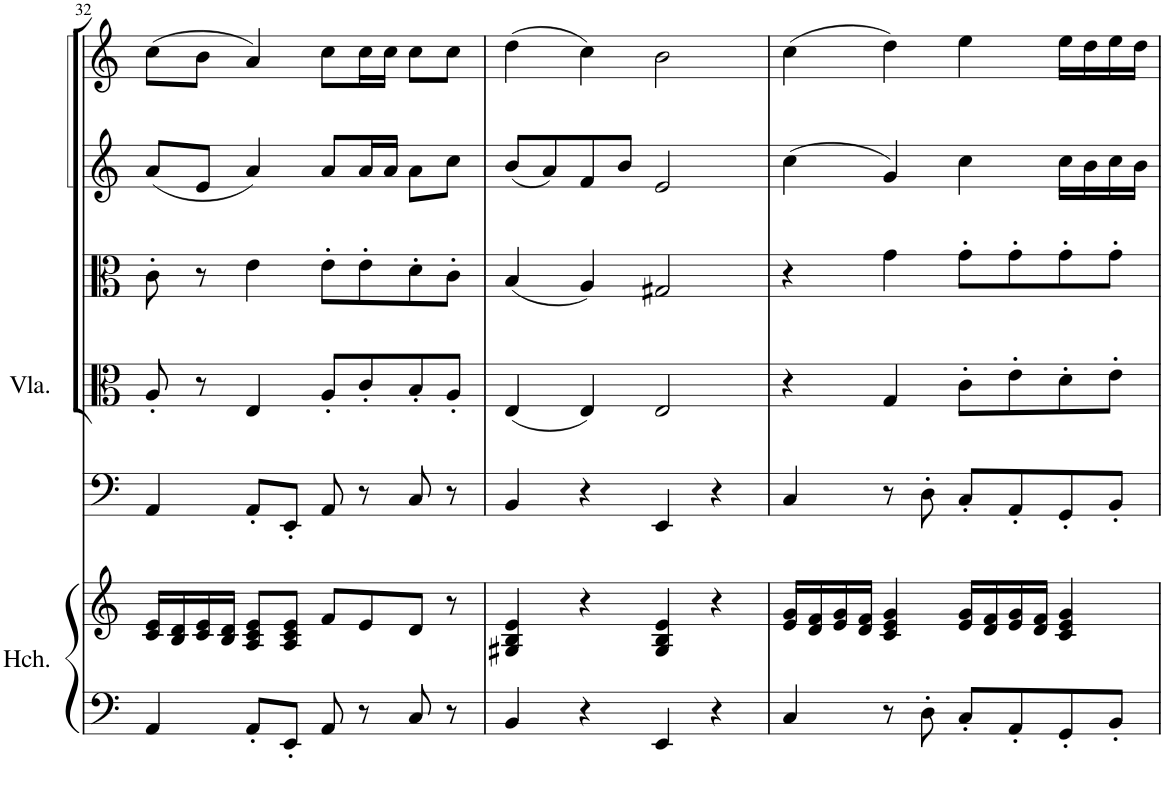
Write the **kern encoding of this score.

**kern	**kern	**kern	**kern	**kern	**kern	**kern
*part6	*part6	*part5	*part4	*part3	*part2	*part1
*staff7	*staff6	*staff5	*staff4	*staff3	*staff2	*staff1
*I"Harpsichord	*	*I"Contrabass	*I"Viola	*I"Viola	*I"Violin II	*I"Violin I
*I'Hch.	*	*	*I'Vla.	*I'Vla	*I'Vln	*I'Vln
!!LO:PB:g=z
*clefF4	*clefG2	*clefF4	*clefC3	*clefC3	*clefG2	*clefG2
*k[]	*k[]	*k[]	*k[]	*k[]	*k[]	*k[]
*M4/4	*M4/4	*M4/4	*M4/4	*M4/4	*M4/4	*M4/4
=32	=32	=32	=32	=32	=32	=32
4AA/	16c/ 16e/LL	4AA/	8A'/	8c'\	(8a/L	(8cc\L
.	16B/ 16d/	.	.	.	.	.
.	16c/ 16e/	.	8r	8r	8e/J	8b\J
.	16B/ 16d/JJ	.	.	.	.	.
8AA'/L	8A/ 8c/ 8e/L	8AA'/L	4E/	4e\	4a/)	4a/)
8EE'/J	8A/ 8c/ 8e/J	8EE'/J	.	.	.	.
8AA/	8f/L	8AA/	8A'/L	8e'\L	8a/L	8cc\L
8r	8e/	8r	8c'/	8e'\	16a/L	16cc\L
.	.	.	.	.	16a/JJ	16cc\JJ
8C/	8d/J	8C/	8B'/	8d'\	8a\L	8cc\L
8r	8r	8r	8A'/J	8c'\J	8cc\J	8cc\J
=33	=33	=33	=33	=33	=33	=33
4BB/	4G#X/ 4B/ 4e/	4BB/	(4E/	(4B/	(8b/L	(4dd\
.	.	.	.	.	8a/)	.
4r	4r	4r	4E/)	4A/)	8f/	4cc\)
.	.	.	.	.	8b/J	.
4EE/	4G#/ 4B/ 4e/	4EE/	2E/	2G#X/	2e/	2b\
4r	4r	4r	.	.	.	.
=34	=34	=34	=34	=34	=34	=34
4C/	16e/ 16g/LL	4C/	4r	4r	(4cc\	(4cc\
.	16d/ 16f/	.	.	.	.	.
.	16e/ 16g/	.	.	.	.	.
.	16d/ 16f/JJ	.	.	.	.	.
8r	4c/ 4e/ 4g/	8r	4G/	4g\	4g/)	4dd\)
8D'\	.	8D'\	.	.	.	.
8C'/L	16e/ 16g/LL	8C'/L	8c'\L	8g'\L	4cc\	4ee\
.	16d/ 16f/	.	.	.	.	.
8AA'/	16e/ 16g/	8AA'/	8e'\	8g'\	.	.
.	16d/ 16f/JJ	.	.	.	.	.
8GG'/	4c/ 4e/ 4g/	8GG'/	8d'\	8g'\	16cc\LL	16ee\LL
.	.	.	.	.	16b\	16dd\
8BB'/J	.	8BB'/J	8e'\J	8g'\J	16cc\	16ee\
.	.	.	.	.	16b\JJ	16dd\JJ
=	=	=	=	=	=	=
*-	*-	*-	*-	*-	*-	*-
